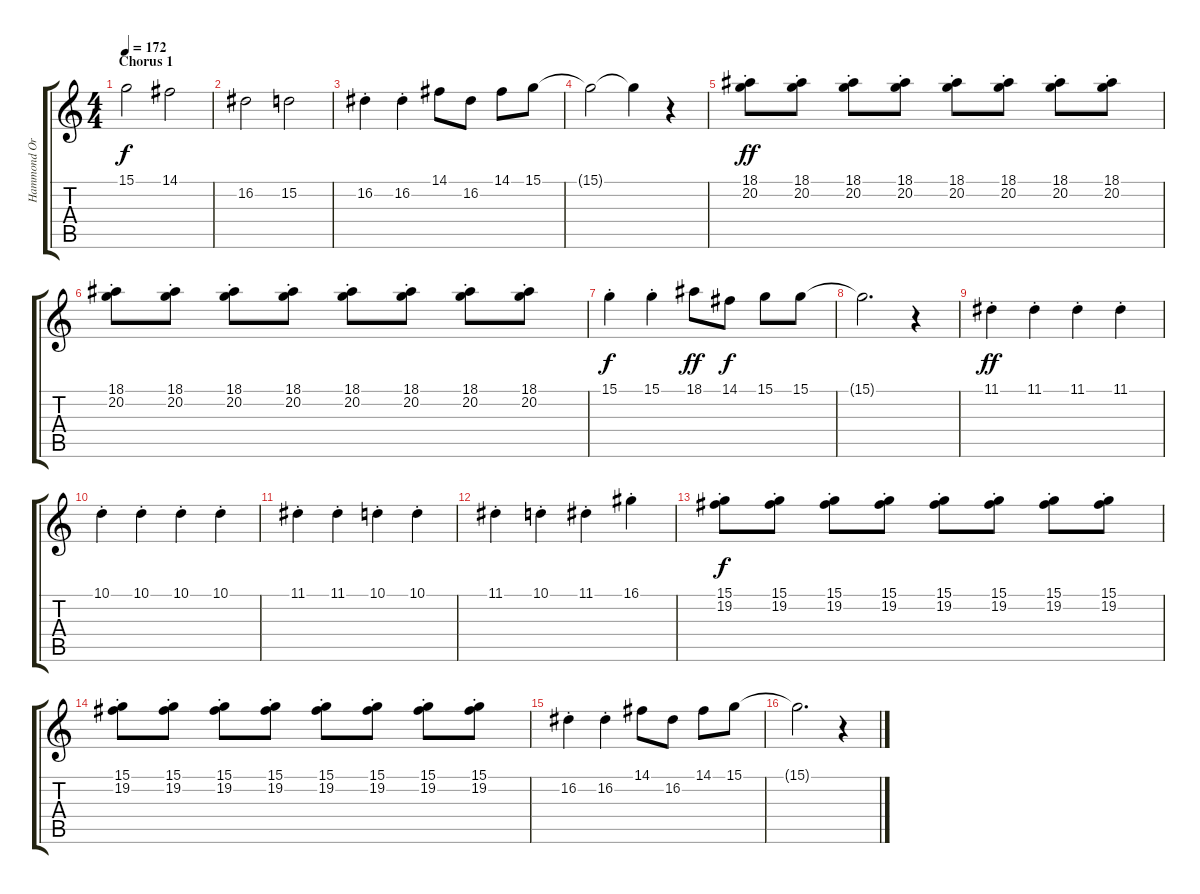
\track ("Hammond Organ" "Hammond Or") {instrument drawbarorgan}
\staff {score tabs}
\tuning (E4 B3 G3 D3 A2 E2) {hide}
\ts (4 4)
\section ("" "Chorus 1")
\tempo 172
\clef g2
\ks c
15.1.2{dy f} 14.1.2 |
16.2.2 15.2.2 |
16.2{st}.4 16.2{st}.4 14.1.8 16.2.8 14.1.8 15.1.8 |
15.1{t}.2 15.1{t}.4 r.4 |
(18.1{st} 20.2{st}).8{dy ff} (18.1{st} 20.2{st}).8 (18.1{st} 20.2{st}).8 (18.1{st} 20.2{st}).8 (18.1{st} 20.2{st}).8 (18.1{st} 20.2{st}).8 (18.1{st} 20.2{st}).8 (18.1{st} 20.2{st}).8 |
(18.1{st} 20.2{st}).8 (18.1{st} 20.2{st}).8 (18.1{st} 20.2{st}).8 (18.1{st} 20.2{st}).8 (18.1{st} 20.2{st}).8 (18.1{st} 20.2{st}).8 (18.1{st} 20.2{st}).8 (18.1{st} 20.2{st}).8 |
15.1{st}.4{dy f} 15.1{st}.4 18.1.8{dy ff} 14.1.8{dy f} 15.1.8 15.1.8 |
15.1{t}.2{d} r.4 |
11.1{st}.4{dy ff} 11.1{st}.4 11.1{st}.4 11.1{st}.4 |
10.1{st}.4 10.1{st}.4 10.1{st}.4 10.1{st}.4 |
11.1{st}.4 11.1{st}.4 10.1{st}.4 10.1{st}.4 |
11.1{st}.4 10.1{st}.4 11.1{st}.4 16.1{st}.4 |
(15.1{st} 19.2{st}).8{dy f} (15.1{st} 19.2{st}).8 (15.1{st} 19.2{st}).8 (15.1{st} 19.2{st}).8 (15.1{st} 19.2{st}).8 (15.1{st} 19.2{st}).8 (15.1{st} 19.2{st}).8 (15.1{st} 19.2{st}).8 |
(15.1{st} 19.2{st}).8 (15.1{st} 19.2{st}).8 (15.1{st} 19.2{st}).8 (15.1{st} 19.2{st}).8 (15.1{st} 19.2{st}).8 (15.1{st} 19.2{st}).8 (15.1{st} 19.2{st}).8 (15.1{st} 19.2{st}).8 |
16.2{st}.4 16.2{st}.4 14.1.8 16.2.8 14.1.8 15.1.8 |
15.1{t}.2{d} r.4
